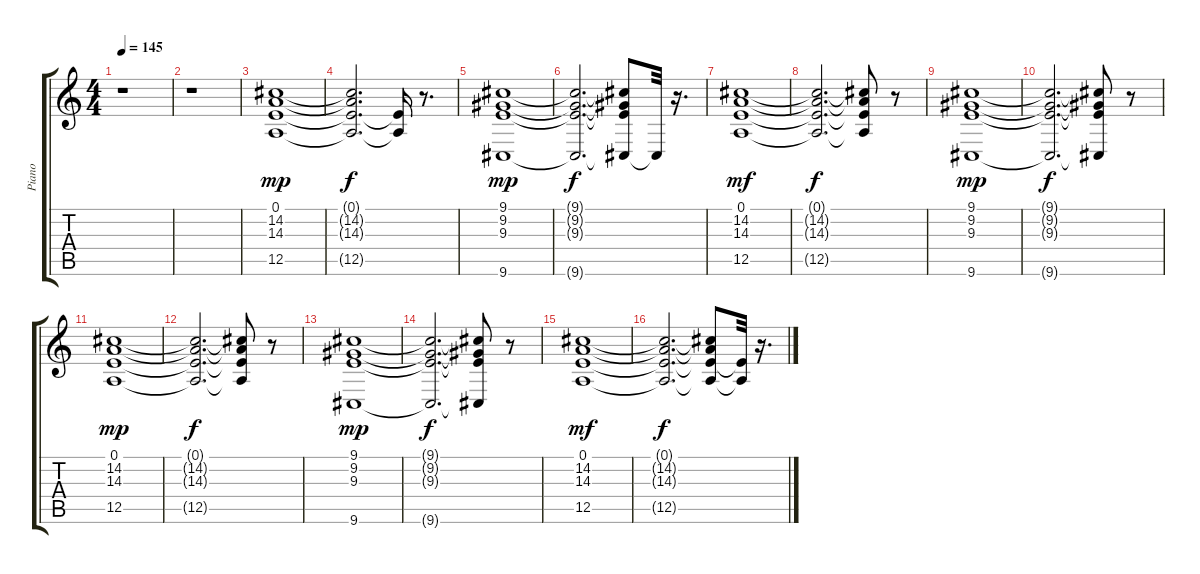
\track ("Piano" "Piano") {instrument fx4atmosphere}
\staff {score tabs}
\tuning (E4 B3 G3 D3 A2 E2) {hide}
\ts (4 4)
\tempo 145
\clef g2
\ks c
r.1{dy f} |
r.1 |
(0.1 14.2 14.3 12.5).1{dy mp} |
(0.1{t} 14.2{t} 14.3{t} 12.5{t}).2{d dy f} (0.1{t} 12.5{t}).16 r.8{d} |
(9.1 9.2 9.3 9.6).1{dy mp} |
(9.1{t} 9.2{t} 9.3{t} 9.6{t}).2{d dy f} (9.1{t} 9.2{t} 9.3{t} 9.6{t}).8 9.6{t}.32 r.16{d} |
(0.1 14.2 14.3 12.5).1{dy mf} |
(0.1{t} 14.2{t} 14.3{t} 12.5{t}).2{d dy f} (0.1{t} 14.2{t} 14.3{t} 12.5{t}).8 r.8 |
(9.1 9.2 9.3 9.6).1{dy mp} |
(9.1{t} 9.2{t} 9.3{t} 9.6{t}).2{d dy f} (9.1{t} 9.2{t} 9.3{t} 9.6{t}).8 r.8 |
(0.1 14.2 14.3 12.5).1{dy mp} |
(0.1{t} 14.2{t} 14.3{t} 12.5{t}).2{d dy f} (0.1{t} 14.2{t} 14.3{t} 12.5{t}).8 r.8 |
(9.1 9.2 9.3 9.6).1{dy mp} |
(9.1{t} 9.2{t} 9.3{t} 9.6{t}).2{d dy f} (9.1{t} 9.2{t} 9.3{t} 9.6{t}).8 r.8 |
(0.1 14.2 14.3 12.5).1{dy mf} |
(0.1{t} 14.2{t} 14.3{t} 12.5{t}).2{d dy f} (0.1{t} 14.2{t} 14.3{t} 12.5{t}).8 (0.1{t} 12.5{t}).32 r.16{d}
